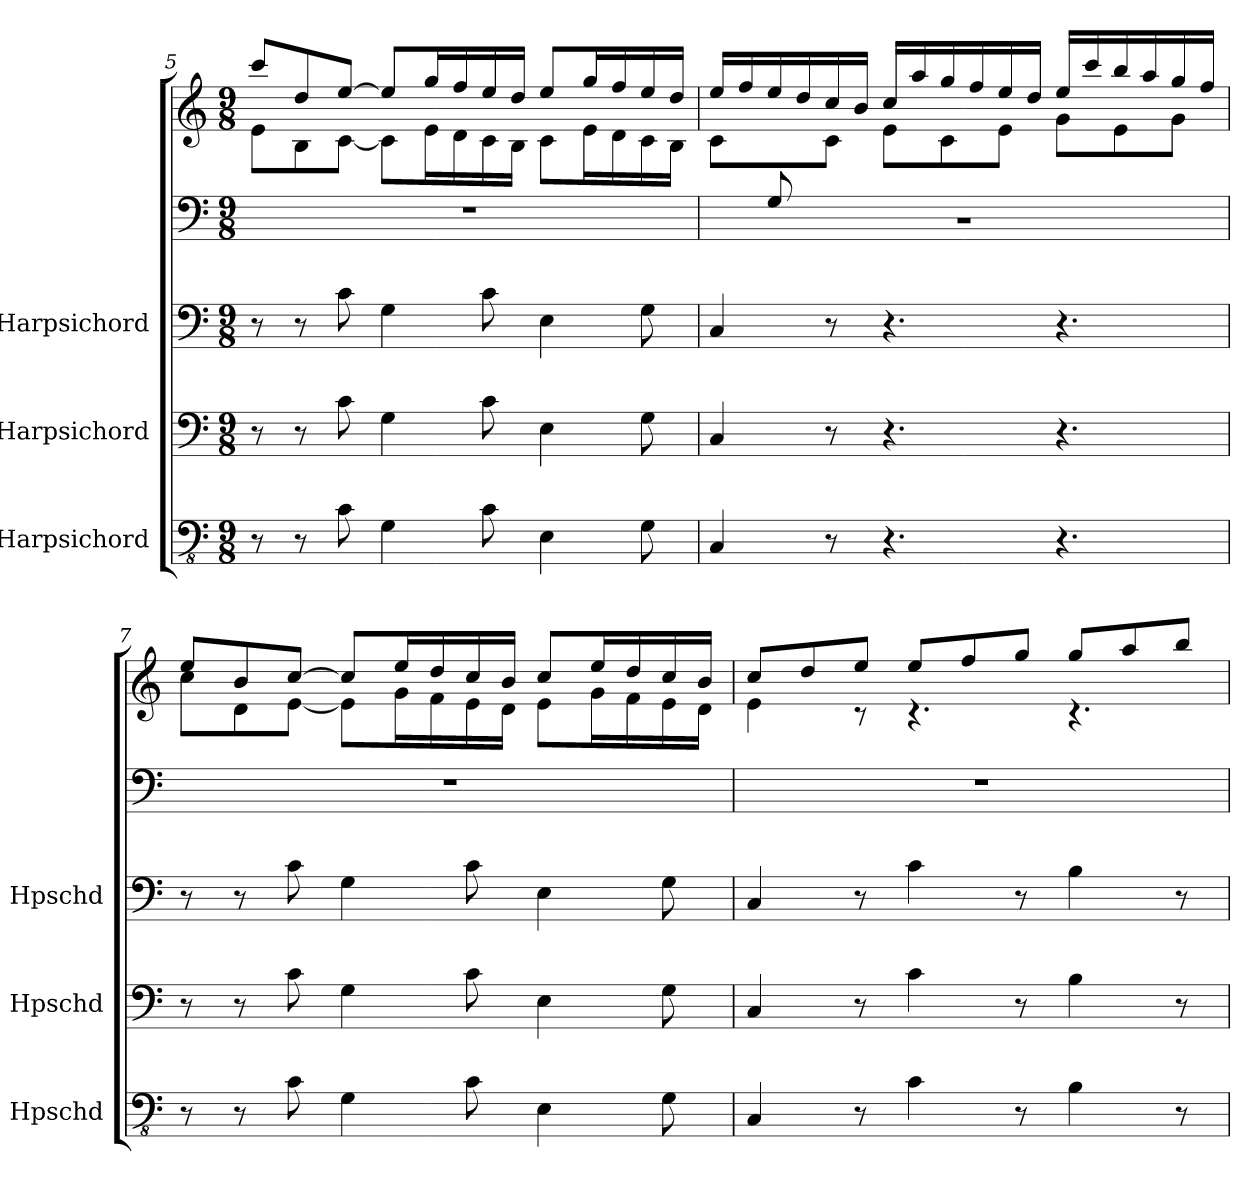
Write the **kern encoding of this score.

**kern	**kern	**kern	**kern	**kern
*part3	*part2	*part1	*part1	*part1
*staff5	*staff4	*staff3	*staff2	*staff1
*I"Harpsichord	*I"Harpsichord	*I"Harpsichord	*	*
*I'Hpschd	*I'Hpschd	*I'Hpschd	*	*
!!LO:LB:g=z
*clefFv4	*clefF4	*clefF4	*clefF4	*clefG2
*k[]	*k[]	*k[]	*k[]	*k[]
*M9/8	*M9/8	*M9/8	*M9/8	*M9/8
=5	=5	=5	=5	=5
*	*	*	*	*^
8r	8r	8r	8%9r	8ccc/L	8e\L
8r	8r	8r	.	8dd/	8B\
8C\	8c\	8c\	.	[8ee/J	[8c\J
4GG\	4G\	4G\	.	8ee/L]	8c\L]
.	.	.	.	16gg/L	16e\L
.	.	.	.	16ff/	16d\
8C\	8c\	8c\	.	16ee/	16c\
.	.	.	.	16dd/JJ	16B\JJ
4EE\	4E\	4E\	.	8ee/L	8c\L
.	.	.	.	16gg/L	16e\L
.	.	.	.	16ff/	16d\
8GG\	8G\	8G\	.	16ee/	16c\
.	.	.	.	16dd/JJ	16B\JJ
=6	=6	=6	=6	=6	=6
*	*	*	*^	*	*
4CC/	4C/	4C/	8ryy	8%9r	16ee/LL	8c\L
.	.	.	.	.	16ff/	.
.	.	.	8G/	.	16ee/	8ryy
.	.	.	.	.	16dd/	.
8r	8r	8r	2..ryy	.	16cc/	8c\J
.	.	.	.	.	16b/JJ	.
4.r	4.r	4.r	.	.	16cc/LL	8e\L
.	.	.	.	.	16aa/	.
.	.	.	.	.	16gg/	8c\
.	.	.	.	.	16ff/	.
.	.	.	.	.	16ee/	8e\J
.	.	.	.	.	16dd/JJ	.
4.r	4.r	4.r	.	.	16ee/LL	8g\L
.	.	.	.	.	16ccc/	.
.	.	.	.	.	16bb/	8e\
.	.	.	.	.	16aa/	.
.	.	.	.	.	16gg/	8g\J
.	.	.	.	.	16ff/JJ	.
*	*	*	*v	*v	*	*
=7	=7	=7	=7	=7	=7
8r	8r	8r	8%9r	8ee/L	8cc\L
8r	8r	8r	.	8b/	8d\
8C\	8c\	8c\	.	[8cc/J	[8e\J
4GG\	4G\	4G\	.	8cc/L]	8e\L]
.	.	.	.	16ee/L	16g\L
.	.	.	.	16dd/	16f\
8C\	8c\	8c\	.	16cc/	16e\
.	.	.	.	16b/JJ	16d\JJ
4EE\	4E\	4E\	.	8cc/L	8e\L
.	.	.	.	16ee/L	16g\L
.	.	.	.	16dd/	16f\
8GG\	8G\	8G\	.	16cc/	16e\
.	.	.	.	16b/JJ	16d\JJ
=8	=8	=8	=8	=8	=8
4CC/	4C/	4C/	8%9r	8cc/L	4e\
.	.	.	.	8dd/	.
8r	8r	8r	.	8ee/J	8r
4C\	4c\	4c\	.	8ee/L	4.r
.	.	.	.	8ff/	.
8r	8r	8r	.	8gg/J	.
4BB\	4B\	4B\	.	8gg/L	4.r
.	.	.	.	8aa/	.
8r	8r	8r	.	8bb/J	.
*	*	*	*	*v	*v
=	=	=	=	=
*-	*-	*-	*-	*-
